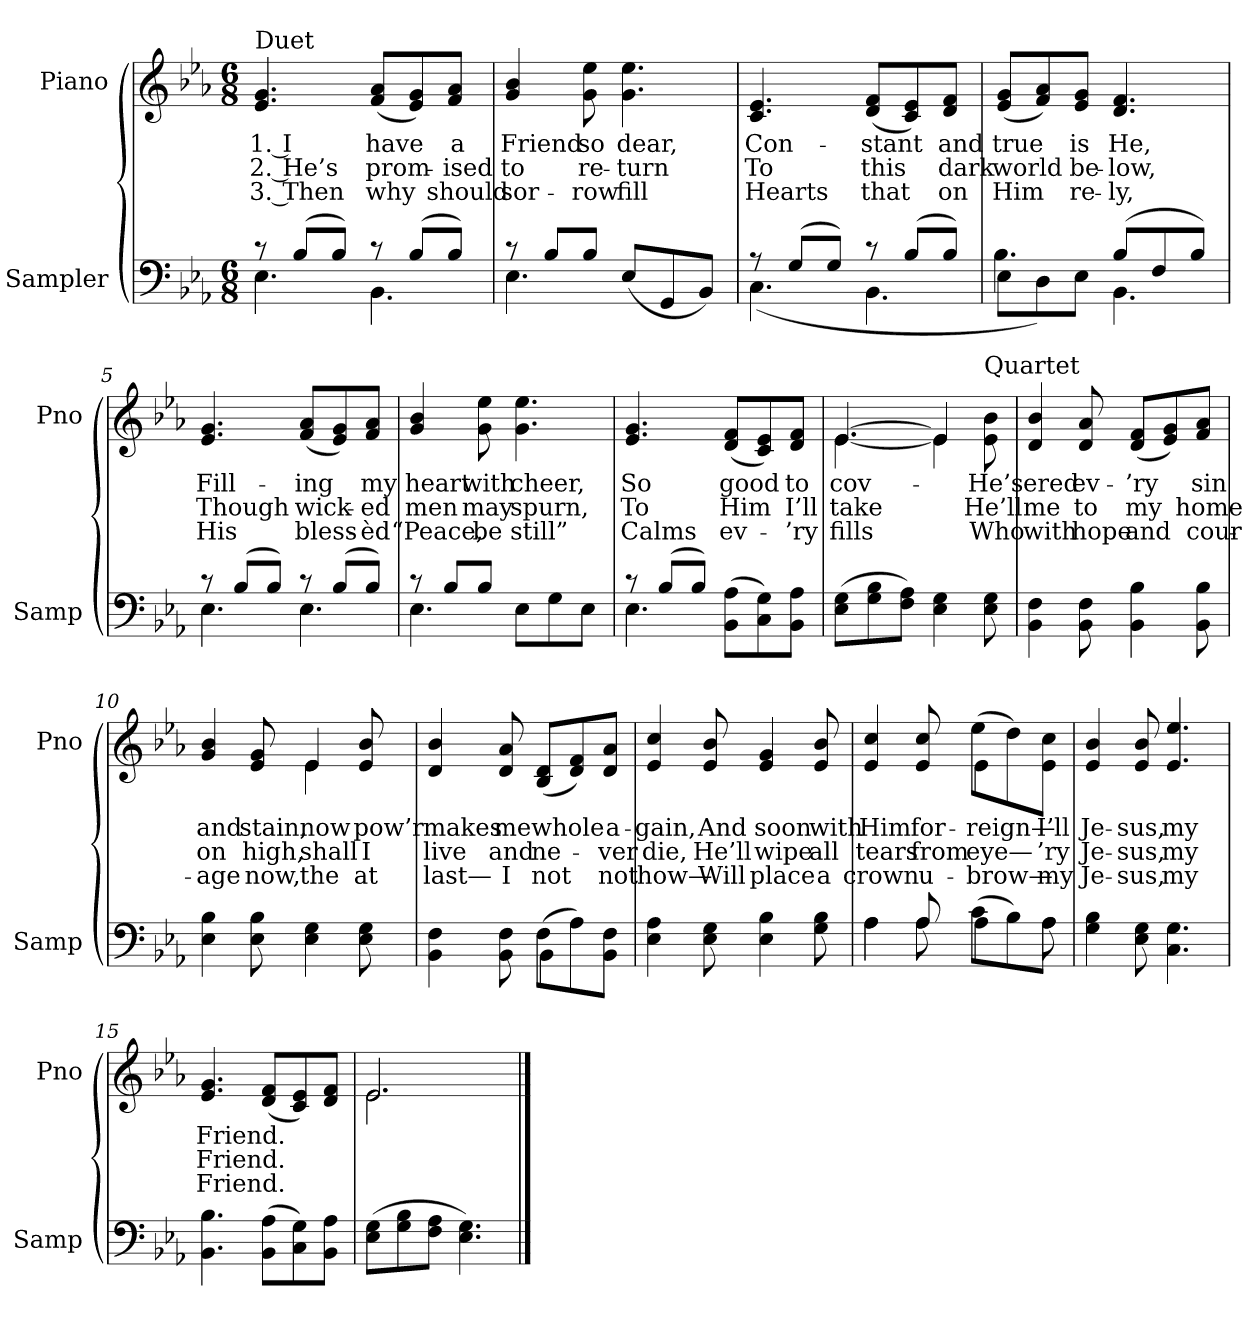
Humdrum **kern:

**kern	**kern	**text	**text	**text
*part2	*part1	*part1	*part1	*part1
*staff2	*staff1	*staff1	*staff1	*staff1
*I"Sampler	*I"Piano	*	*	*
*I'Samp	*I'Pno	*	*	*
*clefF4	*clefG2	*	*	*
*k[b-e-a-]	*k[b-e-a-]	*	*	*
*E-:	*E-:	*	*	*
*M6/8	*M6/8	*	*	*
=1	=1	=1	=1	=1
*^	*	*	*	*
!	!	!LO:TX:t=Duet	!	!	!
8r	4.E-	4.e- 4.g	1. I	2. He’s	3. Then
(8B-/L	.	.	.	.	.
8B-/J)	.	.	.	.	.
8r	4.BB-	(8f/ 8a-/L	have	prom-	why
(8B-/L	.	8e-/ 8g/)	.	.	.
8B-/J)	.	8f/ 8a-/J	a	-ised	should
=2	=2	=2	=2	=2	=2
8r	4.E-	4g 4b-	Friend	to	sor-
8B-/L	.	.	.	.	.
8B-/J	.	8g 8ee-	so	re-	-row
(8E-/L	4.ryy	4.g 4.ee-	dear,	-turn	fill
8GG/	.	.	.	.	.
8BB-/J)	.	.	.	.	.
=3	=3	=3	=3	=3	=3
8r	(4.C	4.c 4.e-	Con-	To	Hearts
(8G/L	.	.	.	.	.
8G/J)	.	.	.	.	.
8r	4.BB-	(8d/ 8f/L	-stant	this	that
(8B-/L	.	8c/ 8e-/)	.	.	.
8B-/J)	.	8d/ 8f/J	and	dark	on
=4	=4	=4	=4	=4	=4
8E-\L	4.B-	(8e-/ 8g/L	true	world	Him
8D\)	.	8f/ 8a-/)	.	.	.
8E-\J	.	8e-/ 8g/J	is	be-	re-
(8B-/L	4.BB-	4.d 4.f	He,	-low,	-ly,
8F/	.	.	.	.	.
8B-/J)	.	.	.	.	.
=5	=5	=5	=5	=5	=5
8r	4.E-	4.e- 4.g	Fill-	Though	His
(8B-/L	.	.	.	.	.
8B-/J)	.	.	.	.	.
8r	4.E-	(8f/ 8a-/L	-ing	wick-	bless-
(8B-/L	.	8e-/ 8g/)	.	.	.
8B-/J)	.	8f/ 8a-/J	my	-ed	-èd
=6	=6	=6	=6	=6	=6
8r	4.E-	4g 4b-	heart	men	“Peace,
8B-/L	.	.	.	.	.
8B-/J	.	8g 8ee-	with	may	be
8E-\L	4.ryy	4.g 4.ee-	cheer,	spurn,	still”
8G\	.	.	.	.	.
8E-\J	.	.	.	.	.
=7	=7	=7	=7	=7	=7
8r	4.E-	4.e- 4.g	So	To	Calms
(8B-/L	.	.	.	.	.
8B-/J)	.	.	.	.	.
(8BB-\ 8A-\L	4.ryy	(8d/ 8f/L	good	Him	ev-
8C\ 8G\)	.	8c/ 8e-/)	.	.	.
8BB-\ 8A-\J	.	8d/ 8f/J	to	I’ll	-’ry
*v	*v	*	*	*	*
=8	=8	=8	=8	=8
*	*^	*	*	*
(8E-\ 8G\L	[4.e-/	[4.e-	cov-	take	fills
8G\ 8B-\	.	.	.	.	.
8F\ 8A-\J)	.	.	.	.	.
4E- 4G	4e-/]	4e-]	.	.	.
!	!LO:TX:t=Quartet	!	!	!	!
8E- 8G	8e-\ 8b-\	8ryy	He’s	He’ll	Who
*	*v	*v	*	*	*
=9	=9	=9	=9	=9
4BB- 4F	4d 4b-	-ered	me	with
8BB- 8F	8d 8a-	ev-	to	hope
4BB- 4B-	(8d/ 8f/L	-’ry	my	and
.	8e-/ 8g/)	.	.	.
8BB- 8B-	8f/ 8a-/J	sin	home	cour-
=10	=10	=10	=10	=10
*	*^	*	*	*
4E- 4B-	4g 4b-	4.ryy	and	on	-age
8E- 8B-	8e- 8g	.	stain,	high,	now,
4E- 4G	4e-/	4e-	now	shall	the
8E- 8G	8e- 8b-	8ryy	pow’r	I	at
*	*v	*v	*	*	*
=11	=11	=11	=11	=11
*^	*	*	*	*
4BB- 4F	4.ryy	4d 4b-	makes	live	last—
8BB- 8F	.	8d 8a-	me	and	I
(8F\L	4BB-	(8B-/ 8d/L	whole	ne-	not
8A-\)	.	8d/ 8f/)	.	.	.
8BB-\ 8F\J	8ryy	8d/ 8a-/J	a-	-ver	not
*v	*v	*	*	*	*
=12	=12	=12	=12	=12
4E- 4A-	4e- 4cc	-gain,	die,	how—
8E- 8G	8e- 8b-	And	He’ll	Will
4E- 4B-	4e- 4g	soon	wipe	place
8G 8B-	8e- 8b-	with	all	a
=13	=13	=13	=13	=13
*^	*^	*	*	*
4A-\	4A-	4e- 4cc	4.ryy	Him	tears	crown
8A-/	8A-	8e- 8cc	.	for-	from	u-
(8c\L	4A-	(8ee-\L	4e-	reign—	eye—	brow—
8B-\)	.	8dd\)	.	.	.	.
8A-\J	8A-	8e-\ 8cc\J	8ryy	I’ll	-’ry	my
*v	*v	*	*	*	*	*
*	*v	*v	*	*	*
=14	=14	=14	=14	=14
4G 4B-	4e- 4b-	Je-	Je-	Je-
8E- 8G	8e- 8b-	-sus,	-sus,	-sus,
4.C 4.G	4.e- 4.ee-	my	my	my
=15	=15	=15	=15	=15
4.BB- 4.B-	4.e- 4.g	Friend.	Friend.	Friend.
(8BB-\ 8A-\L	(8d/ 8f/L	.	.	.
8C\ 8G\)	8c/ 8e-/)	.	.	.
8BB-\ 8A-\J	8d/ 8f/J	.	.	.
=16	=16	=16	=16	=16
*	*^	*	*	*
(8E-\ 8G\L	2.e-/	2.e-	.	.	.
8G\ 8B-\	.	.	.	.	.
8F\ 8A-\J	.	.	.	.	.
4.E- 4.G)	.	.	.	.	.
*	*v	*v	*	*	*
==	==	==	==	==
*-	*-	*-	*-	*-
